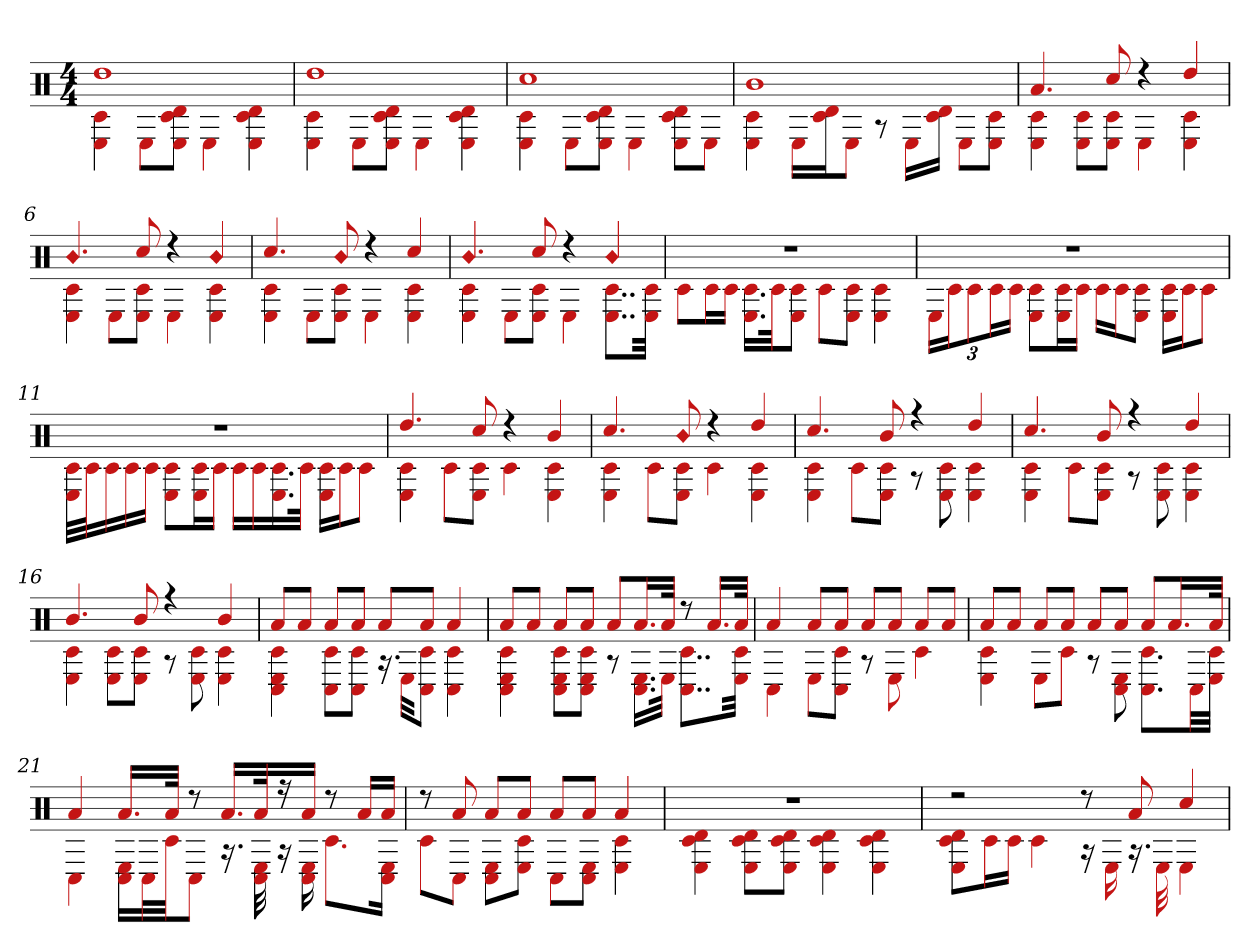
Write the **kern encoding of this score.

**kern
*part1
*staff1
*clefX
*k[]
*M4/4
=1
*^
1dd	4E 4c#
.	8EL
.	8E 8d 8c#J
.	4E
.	4E 4d 4c#
=2	=2
1dd	4E 4c#
.	8EL
.	8c# 8E 8dJ
.	4E
.	4E 4d 4c#
=3	=3
1cc#	4E 4c#
.	8EL
.	8c# 8E 8dJ
.	4E
.	8c# 8d 8EL
.	8EJ
=4	=4
1b	4c# 4E
.	16ELL
.	16c# 16dJ
.	8EJ
.	8r
.	16ELL
.	16d 16c#JJ
.	8EL
.	8E 8c#J
=5	=5
4.a	4E 4c#
.	8c# 8EL
8cc#	8c# 8EJ
4r	4E
4dd	4E 4c#
=6	=6
!LO:N:head=diamond	!
4.b	4E 4c#
.	8EL
8cc#	8c# 8EJ
4r	4E
!LO:N:head=diamond	!
4b	4E 4c#
=7	=7
4.cc#	4c# 4E
.	8EL
!LO:N:head=diamond	!
8b	8c# 8EJ
4r	4E
4cc#	4E 4c#
=8	=8
!LO:N:head=diamond	!
4.b	4c# 4E
.	8EL
8cc#	8c# 8EJ
4r	4E
!LO:N:head=diamond	!
4b	8..c# 8..EL
.	32E 32c#Jkk
=9	=9
1r	8c#L
.	16c#L
.	16c#JJ
.	16.c# 16.ELL
.	32c#Jk
.	8E 8c#J
.	8c#L
.	8c# 8EJ
.	4E 4c#
=10	=10
1r	24ELL
.	24c#J
.	12c#
.	24c#L
.	24c#JJ
.	8c# 8EL
.	16c# 16EL
.	16c#JJ
.	16c#LL
.	16c#J
.	8c# 8EJ
.	16c# 16ELL
.	16c#J
.	8c#J
=11	=11
1r	32E 32c#LLL
.	32c#J
.	16c#
.	16c#
.	16c#JJ
.	8c# 8EL
.	16c# 16EL
.	16c#JJ
.	16c#LL
.	16c#
.	16.c# 16.E
.	32c#JJk
.	16E 16c#LL
.	16c#J
.	8c#J
=12	=12
4.dd	4c# 4E
.	8c#L
8cc#	8c# 8EJ
4r	4c#
4b	4E 4c#
=13	=13
4.cc#	4c# 4E
.	8c#L
!LO:N:head=diamond	!
8b	8E 8c#J
4r	4c#
4dd	4E 4c#
=14	=14
4.cc#	4c# 4E
.	8c#L
8b	8E 8c#J
4r	8r
.	8E 8c#
4dd	4E 4c#
=15	=15
4.cc#	4E 4c#
.	8c#L
8b	8E 8c#J
4r	8r
.	8c# 8E
4dd	4c# 4E
=16	=16
4.b	4E 4c#
.	8E 8c#L
8b	8c# 8EJ
4r	8r
.	8E 8c#
4b	4E 4c#
=17	=17
8aL	4c# 4E 4C#
8aJ	.
8aL	8C# 8c#L
8aJ	8c# 8C#J
8aL	16.r
.	32EKKL
8aJ	8C# 8c#J
4a	4C# 4c#
=18	=18
8aL	4E 4c# 4C#
8aJ	.
8aL	8C# 8E 8c#L
8aJ	8E 8C# 8c#J
8aL	8r
16.aL	16.E 16.C#LL
32aJJk	32EJJk
8r	8..c# 8..C#L
16.aLL	.
32aJJk	32E 32c#Jkk
=19	=19
4a	4C#
8aL	8EL
8aJ	8c# 8C#J
8aL	8r
8aJ	8E
8aL	4c#
8aJ	.
=20	=20
8aL	4E 4c#
8aJ	.
8aL	8EL
8aJ	8c#J
8aL	8r
8aJ	8E 8C#
8aL	8.c# 8.C#L
16.aL	.
.	32C#LL
32aJJk	32E 32c#JJJ
=21	=21
4a	4C#
16.aLL	16E 16C#LL
.	32C#L
32aJJk	32c#JJ
8r	8C#J
16.aLL	16.r
32ak	32E 32C#
16r	16r
16aJJ	16C# 16E
8r	8.c#L
16aLL	.
16aJJ	16E 16C#Jk
=22	=22
8r	8c#L
8a	8C#J
8aL	8E 8C#L
8aJ	8E 8c#J
8aL	8C#L
8aJ	8E 8C#J
4a	4E 4c#
=23	=23
1r	4E 4d 4c#
.	8E 8d 8c#L
.	8d 8c# 8EJ
.	4E 4d 4c#
.	4c# 4d 4E
=24	=24
2r	8d 8c# 8EL
.	16c#L
.	16c#JJ
.	4c#
8r	16r
.	16E
8a	16.r
.	32E
4cc#	4E
*v	*v
=
*-
